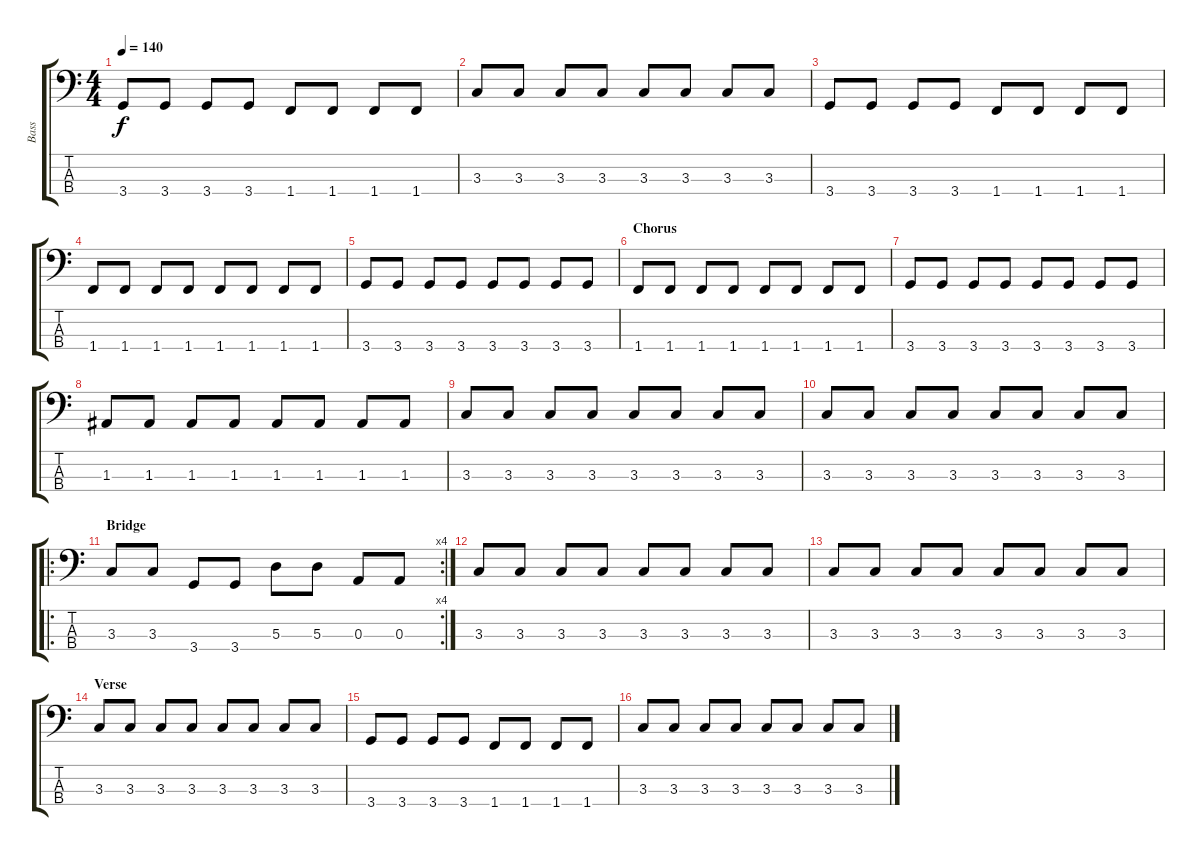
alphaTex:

\track ("Bass" "Bass") {instrument electricbasspick}
\staff {score tabs}
\tuning (G2 D2 A1 E1) {hide}
\ts (4 4)
\tempo 140
\clef f4
\ks c
3.4.8{dy f} 3.4.8 3.4.8 3.4.8 1.4.8 1.4.8 1.4.8 1.4.8 |
3.3.8 3.3.8 3.3.8 3.3.8 3.3.8 3.3.8 3.3.8 3.3.8 |
3.4.8 3.4.8 3.4.8 3.4.8 1.4.8 1.4.8 1.4.8 1.4.8 |
1.4.8 1.4.8 1.4.8 1.4.8 1.4.8 1.4.8 1.4.8 1.4.8 |
3.4.8 3.4.8 3.4.8 3.4.8 3.4.8 3.4.8 3.4.8 3.4.8 |
\section ("" "Chorus")
1.4.8 1.4.8 1.4.8 1.4.8 1.4.8 1.4.8 1.4.8 1.4.8 |
3.4.8 3.4.8 3.4.8 3.4.8 3.4.8 3.4.8 3.4.8 3.4.8 |
1.3.8 1.3.8 1.3.8 1.3.8 1.3.8 1.3.8 1.3.8 1.3.8 |
3.3.8 3.3.8 3.3.8 3.3.8 3.3.8 3.3.8 3.3.8 3.3.8 |
3.3.8 3.3.8 3.3.8 3.3.8 3.3.8 3.3.8 3.3.8 3.3.8 |
\ro
\rc 4
\section ("" "Bridge")
3.3.8 3.3.8 3.4.8 3.4.8 5.3.8 5.3.8 0.3.8 0.3.8 |
3.3.8 3.3.8 3.3.8 3.3.8 3.3.8 3.3.8 3.3.8 3.3.8 |
3.3.8 3.3.8 3.3.8 3.3.8 3.3.8 3.3.8 3.3.8 3.3.8 |
\section ("" "Verse")
3.3.8 3.3.8 3.3.8 3.3.8 3.3.8 3.3.8 3.3.8 3.3.8 |
3.4.8 3.4.8 3.4.8 3.4.8 1.4.8 1.4.8 1.4.8 1.4.8 |
3.3.8 3.3.8 3.3.8 3.3.8 3.3.8 3.3.8 3.3.8 3.3.8
